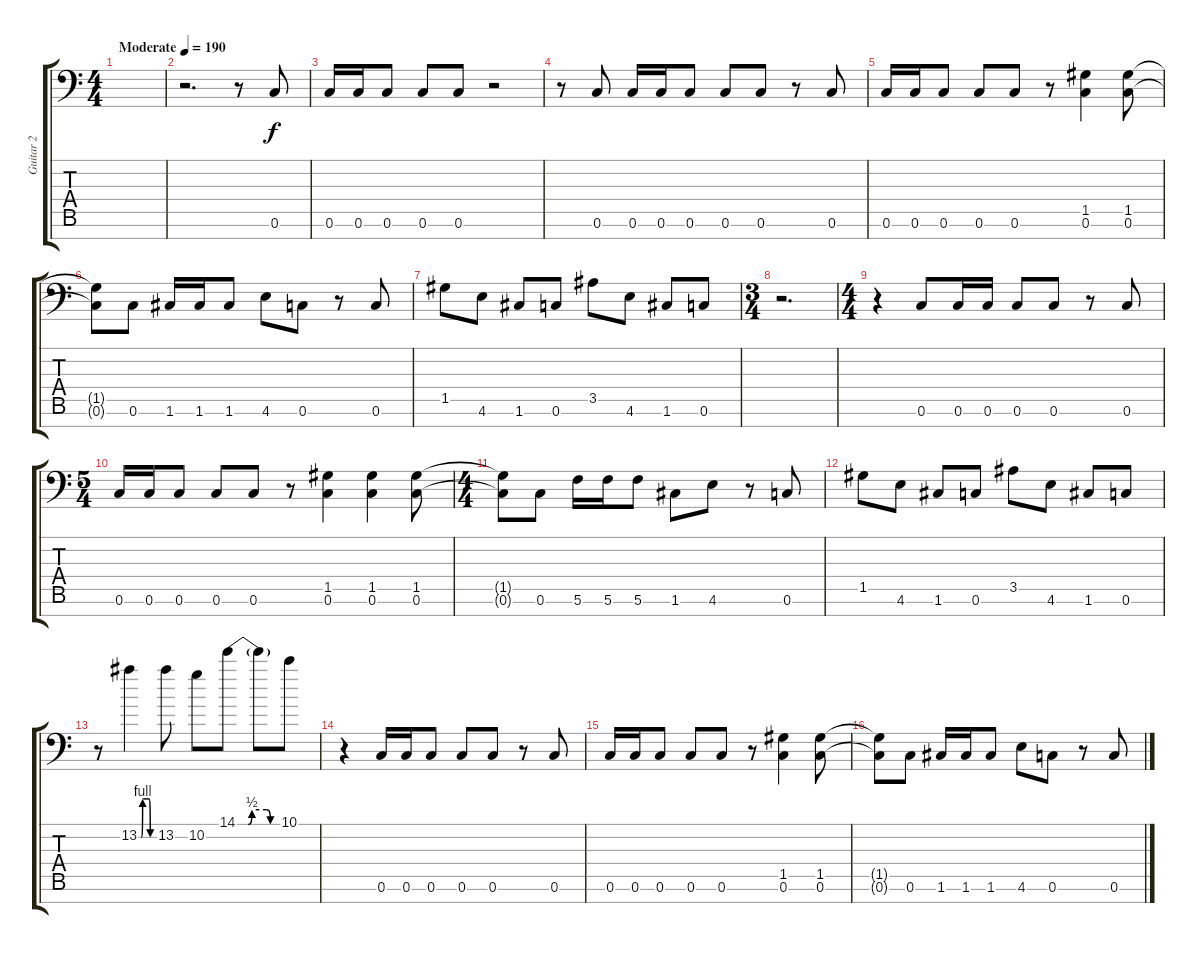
\track ("Guitar 2" "Guitar 2") {instrument distortionguitar}
\staff {score tabs}
\tuning (D4 A3 F3 C3 G2 C2 G1) {hide}
\ts (4 4)
\tempo (190 "Moderate")
\clef f4
\ks c
|
r.2{d} r.8 0.6.8 |
0.6.16 0.6.16 0.6.8 0.6.8 0.6.8 r.2 |
r.8 0.6.8 0.6.16 0.6.16 0.6.8 0.6.8 0.6.8 r.8 0.6.8 |
0.6.16 0.6.16 0.6.8 0.6.8 0.6.8 r.8 (1.5 0.6).4 (1.5 0.6).8 |
(1.5{t} 0.6{t}).8 0.6.8 1.6.16 1.6.16 1.6.8 4.6.8 0.6.8 r.8 0.6.8 |
1.5.8 4.6.8 1.6.8 0.6.8 3.5.8 4.6.8 1.6.8 0.6.8 |
\ts (3 4)
r.2{d} |
\ts (4 4)
r.4 0.6.8 0.6.16 0.6.16 0.6.8 0.6.8 r.8 0.6.8 |
\ts (5 4)
0.6.16 0.6.16 0.6.8 0.6.8 0.6.8 r.8 (1.5 0.6).4 (1.5 0.6).4 (1.5 0.6).8 |
\ts (4 4)
(1.5{t} 0.6{t}).8 0.6.8 5.6.16 5.6.16 5.6.8 1.6.8 4.6.8 r.8 0.6.8 |
1.5.8 4.6.8 1.6.8 0.6.8 3.5.8 4.6.8 1.6.8 0.6.8 |
r.8 13.2{be (custom 0 0 10 0 15 4 20 4 40 4 45 0 60 0)}.4 13.2.8 10.2.8 14.1{be (custom 0 0 10 0 15 0 20 2 30 2 40 2 45 0 60 0)}.8 14.1{t}.8 10.1.8 |
r.4 0.6.16 0.6.16 0.6.8 0.6.8 0.6.8 r.8 0.6.8 |
0.6.16 0.6.16 0.6.8 0.6.8 0.6.8 r.8 (1.5 0.6).4 (1.5 0.6).8 |
(1.5{t} 0.6{t}).8 0.6.8 1.6.16 1.6.16 1.6.8 4.6.8 0.6.8 r.8 0.6.8
